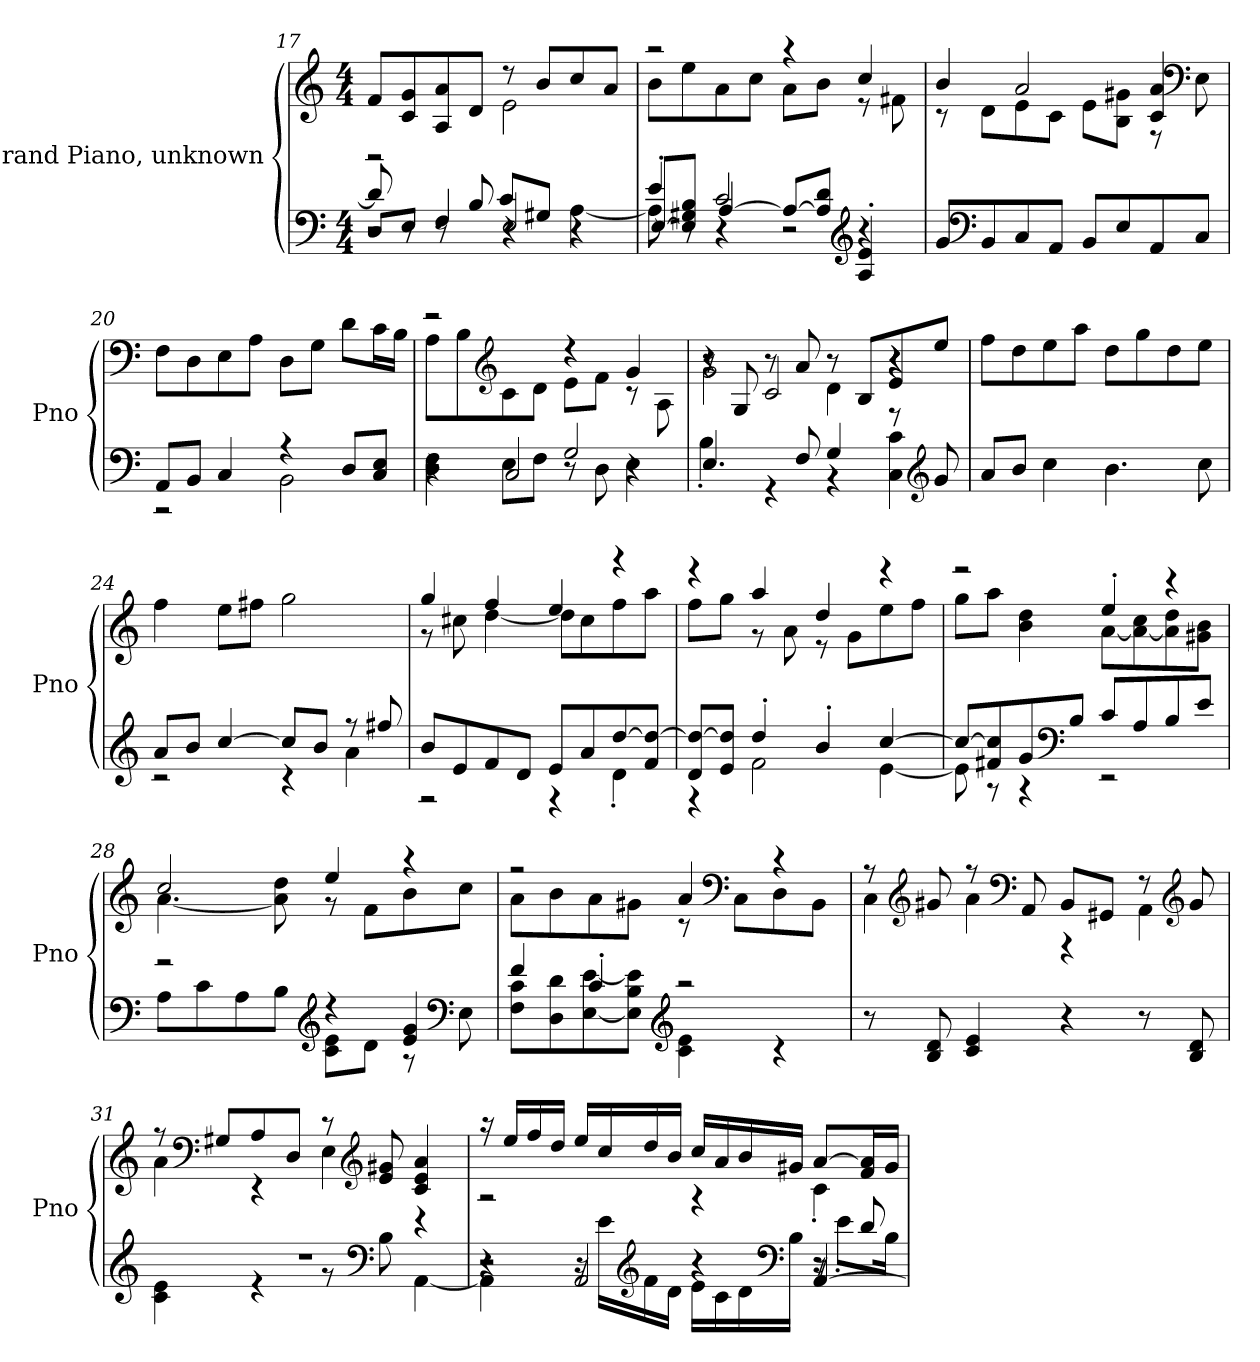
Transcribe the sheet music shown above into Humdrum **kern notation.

**kern	**kern
*part1	*part1
*staff2	*staff1
*I"Grand Piano, unknown	*
*I'Pno	*
*clefF4	*clefG2
*k[]	*k[]
*M4/4	*M4/4
=17	=17
*^	*^
*	*^	*	*
8d/]	2r	8D/L	8f/L	2r
8r	.	8E/J	8c/ 8g/	.
4F/	.	8r	8A/ 8a/	.
.	.	8B/	8d/J	.
2E/	4r	8c/L	8r	2e\
.	.	8G#X/J	8b/L	.
.	[4A\	4r	8cc/	.
.	.	.	8a/J	.
=18	=18	=18	=18	=18
4e'/	8A\]	[8E/L	2r	8b\L
.	8r	8E/] 8G#X/ 8B/J	.	8ee\
2c/	4r	[4A/	.	8a\
.	.	.	.	8cc\J
.	2r	8A/L_	4r	8a\L
.	.	8A/] 8d/J	.	8b\J
*clefG2	*	*	*	*
4r	.	4A/' 4e/'	4cc/	8r
.	.	.	.	8f#X\
*v	*v	*v	*	*
!!LO:LB:g=z	!!
=19	=19	=19
8g/L	4b/	8r
*clefF4	*	*
8BB/	.	8d\L
8C/	2a/	8e\
8AA/J	.	8c\J
8BB/L	.	8e\L
8E/	.	8B\ 8g#X\J
8AA/	4c/ 4a/	8r
*	*clefF4	*
8C/J	.	8E\
*	*v	*v
=20	=20
*^	*
8AA/L	2r	8F\L
8BB/J	.	8D\
4C/	.	8E\
.	.	8A\J
4r	2BB\	8D\L
.	.	8G\J
8D/L	.	8d\L
8C/ 8E/J	.	16c\L
.	.	16B\JJ
=21	=21	=21
*	*^	*^
2r	4D\ 4F\	4r	2r	8A\L
.	.	.	.	8B\
*	*	*	*clefG2	*
.	8E\L	2C/	.	8c\
.	8F\J	.	.	8d\J
2G/	8r	.	4r	8e\L
.	8D\	.	.	8f\J
.	4E\	4r	4g/	8r
.	.	.	.	8A\
*	*v	*v	*	*
=22	=22	=22	=22
*	*	*	*^
4.E/	4B'\	8r	2g\	4r
.	.	8G/	.	.
.	4r	8r	.	2c/
8F/	.	8a/	.	.
4G/	4r	8r	4d\	.
.	.	8B/L	.	.
8r	4C\ 4c\	8e/	4r	4r
*clefG2	*	*	*	*
8g/	.	8ee/J	.	.
*v	*v	*	*	*
*	*v	*v	*v
!!LO:LB:g=z
=23	=23
8a/L	8ff\L
8b/J	8dd\
4cc\	8ee\
.	8aa\J
4.b\	8dd\L
.	8gg\
.	8dd\
8cc\	8ee\J
=24	=24
*^	*
8a/L	2r	4ff\
8b/J	.	.
[4cc/	.	8ee\L
.	.	8ff#X\J
8cc/L]	4r	2gg\
8b/J	.	.
8r	4a\	.
8ff#X/	.	.
=25	=25	=25
*	*	*^
8b/L	2r	4gg/	8r
8e/	.	.	8cc#X\
8f/	.	4ff/	[4dd\
8d/J	.	.	.
8e/L	4r	4ee/	8dd\L]
8a/	.	.	8cc#\
[8dd/	4d'\	4r	8ff\
8f/ 8dd/_J	.	.	8aa\J
=26	=26	=26	=26
8d/ 8dd/_L	4r	4r	8ff\L
8e/ 8dd/]J	.	.	8gg\J
4dd'/	2f\	4aa/	8r
.	.	.	8a\
4b'/	.	4dd/	8r
.	.	.	8g\L
[4cc/	[4e\	4r	8ee\
.	.	.	8ff\J
!!LO:LB:g=z	!!
=27	=27	=27	=27
8cc/L_	8e\]	2r	8gg\L
8f#X/ 8cc/]	8r	.	8aa\J
8g/	4r	.	4b\ 4dd\
*clefF4	*	*	*
8B/J	.	.	.
8c/L	2r	4ee'/	[8a\L
8A/	.	.	8a\_ 8cc\
8B/	.	4r	8a\] 8dd\
8e/J	.	.	8g#X\ 8b\J
=28	=28	=28	=28
2r	8A\L	2cc/	[4.a\
.	8c\	.	.
.	8A\	.	.
.	8B\J	.	8a\] 8dd\
*clefG2	*	*	*
4r	8c\ 8e\L	4ee/	8r
.	8d\J	.	8f\L
4e/ 4g/	8r	4r	8b\
*clefF4	*	*	*
.	8E\	.	8cc\J
=29	=29	=29	=29
4f/	8F\ 8c\L	2r	8a\L
.	8D\ 8d\	.	8b\
4c'/	[8E\ [8e\	.	8a\
.	8E\] 8B\ 8e\]J	.	8g#X\J
*clefG2	*	*	*
2r	4c\ 4e\	4a/	8r
*	*	*clefF4	*
.	.	.	8C\L
.	4r	4r	8D\
.	.	.	8BB\J
*v	*v	*	*
!!LO:LB:g=z	!!
=30	=30	=30
8r	8r	4C\
*	*clefG2	*
8B/ 8d/	8g#X/	.
4c/ 4e/	8r	4a\
*	*clefF4	*
.	8AA/	.
4r	8BB/L	4r
.	8GG#X/J	.
8r	8r	4AA\
*	*clefG2	*
8B/ 8d/	8g#/	.
=31	=31	=31
*^	*	*
1r	4c\ 4e\	8r	4a\
*	*	*clefF4	*
.	.	8G#X/L	.
.	4r	8A/	4r
.	.	8D/J	.
.	8r	8r	4E\
*clefF4	*	*clefG2	*
.	8B\	8e/ 8g#X/	.
.	[4AA\	4c/ 4e/ 4a/	4r
!!LO:LB:g=z	!!
=32	=32	=32	=32
*	*^	*	*
2r	4AA\]	4r	16r	2r
.	.	.	16ee/LL	.
.	.	.	16ff/	.
.	.	.	16dd/JJ	.
.	16r	2AA/	16ee/LL	.
.	16e\LL	.	16cc/	.
*clefG2	*	*	*	*
.	16f\	.	16dd/	.
.	16d\JJ	.	16b/JJ	.
4r	16e\LL	.	16cc/LL	4r
.	16c\	.	16a/	.
.	16d\	.	16b/	.
*clefF4	*	*	*	*
.	16B\JJ	.	16g#X/JJ	.
8r	16r	[4AA/	[8a/L	4c'\
.	8e'\L	.	.	.
8d/	.	.	16f/ 16a/]L	.
.	16B\Jk	.	16g#/JJ	.
*v	*v	*v	*	*
*	*v	*v
=	=
*-	*-
